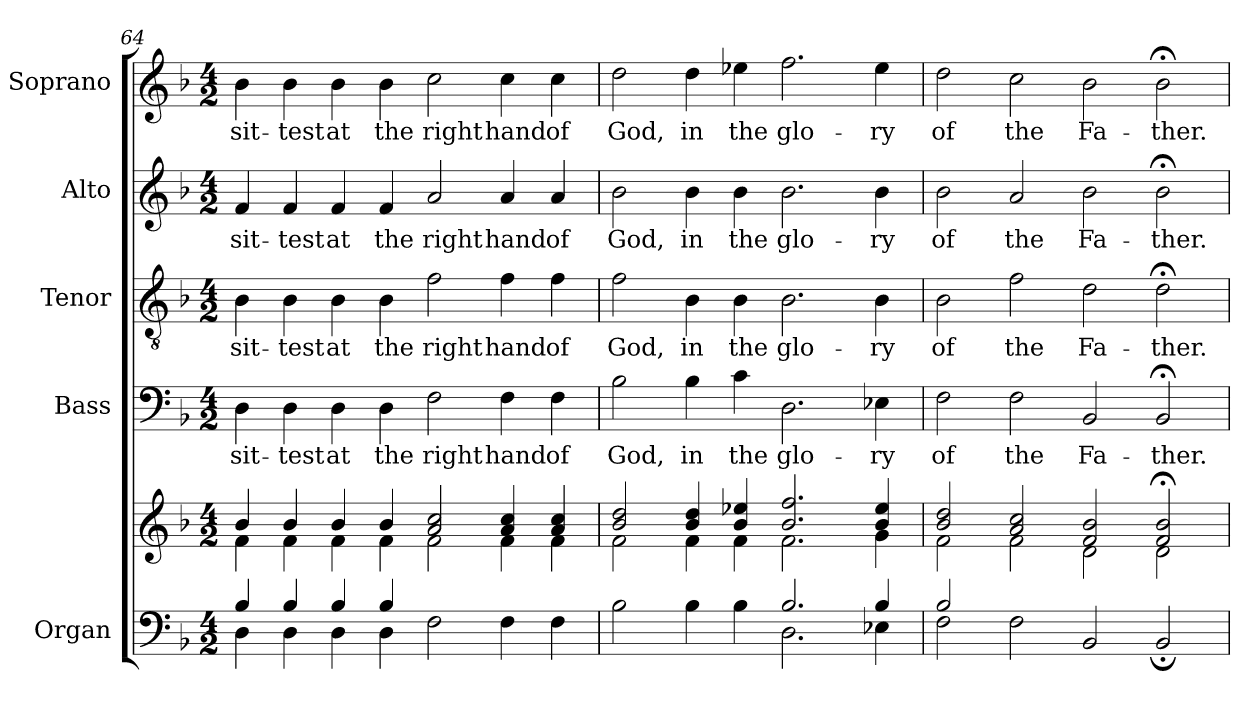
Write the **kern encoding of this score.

**kern	**kern	**kern	**text	**kern	**text	**kern	**text	**kern	**text
*part5	*part5	*part4	*part4	*part3	*part3	*part2	*part2	*part1	*part1
*staff6	*staff5	*staff4	*staff4	*staff3	*staff3	*staff2	*staff2	*staff1	*staff1
*I"Organ	*	*I"Bass	*	*I"Tenor	*	*I"Alto	*	*I"Soprano	*
*I'Org.	*	*I'B.	*	*I'T.	*	*I'A.	*	*I'S.	*
*clefF4	*clefG2	*clefF4	*	*clefGv2	*	*clefG2	*	*clefG2	*
*	*	*	*	*ITrd7c12	*	*	*	*	*
*k[b-]	*k[b-]	*k[b-]	*	*k[b-]	*	*k[b-]	*	*k[b-]	*
*F:	*F:	*F:	*	*F:	*	*F:	*	*F:	*
*M4/2	*M4/2	*M4/2	*	*M4/2	*	*M4/2	*	*M4/2	*
=64	=64	=64	=64	=64	=64	=64	=64	=64	=64
*^	*^	*	*	*	*	*	*	*	*
!	!	!	!	!	!LO:LY:b:color=#000000	!	!	!	!	!	!
!	!	!	!	!	!	!	!LO:LY:b:color=#000000	!	!	!	!
!	!	!	!	!	!	!	!	!	!LO:LY:b:color=#000000	!	!
!	!	!	!	!	!	!	!	!	!	!	!LO:LY:b:color=#000000
4B-i/	4Di\	4b-i/	4fi\	4Di\	sit-	4BB-i\	sit-	4fi/	sit-	4b-i\	sit-
!	!	!	!	!	!LO:LY:b:color=#000000	!	!	!	!	!	!
!	!	!	!	!	!	!	!LO:LY:b:color=#000000	!	!	!	!
!	!	!	!	!	!	!	!	!	!LO:LY:b:color=#000000	!	!
!	!	!	!	!	!	!	!	!	!	!	!LO:LY:b:color=#000000
4B-i/	4Di\	4b-i/	4fi\	4Di\	-test	4BB-i\	-test	4fi/	-test	4b-i\	-test
!	!	!	!	!	!LO:LY:b:color=#000000	!	!	!	!	!	!
!	!	!	!	!	!	!	!LO:LY:b:color=#000000	!	!	!	!
!	!	!	!	!	!	!	!	!	!LO:LY:b:color=#000000	!	!
!	!	!	!	!	!	!	!	!	!	!	!LO:LY:b:color=#000000
4B-i/	4Di\	4b-i/	4fi\	4Di\	at	4BB-i\	at	4fi/	at	4b-i\	at
!	!	!	!	!	!LO:LY:b:color=#000000	!	!	!	!	!	!
!	!	!	!	!	!	!	!LO:LY:b:color=#000000	!	!	!	!
!	!	!	!	!	!	!	!	!	!LO:LY:b:color=#000000	!	!
!	!	!	!	!	!	!	!	!	!	!	!LO:LY:b:color=#000000
4B-i/	4Di\	4b-i/	4fi\	4Di\	the	4BB-i\	the	4fi/	the	4b-i\	the
!	!	!	!	!	!LO:LY:b:color=#000000	!	!	!	!	!	!
!	!	!	!	!	!	!	!LO:LY:b:color=#000000	!	!	!	!
!	!	!	!	!	!	!	!	!	!LO:LY:b:color=#000000	!	!
!	!	!	!	!	!	!	!	!	!	!	!LO:LY:b:color=#000000
1ryy	2Fi\	2ai/ 2cci	2fi\	2Fi\	right	2Fi\	right	2ai/	right	2cci\	right
!	!	!	!	!	!LO:LY:b:color=#000000	!	!	!	!	!	!
!	!	!	!	!	!	!	!LO:LY:b:color=#000000	!	!	!	!
!	!	!	!	!	!	!	!	!	!LO:LY:b:color=#000000	!	!
!	!	!	!	!	!	!	!	!	!	!	!LO:LY:b:color=#000000
.	4Fi\	4ai/ 4cci	4fi\	4Fi\	hand	4Fi\	hand	4ai/	hand	4cci\	hand
!	!	!	!	!	!LO:LY:b:color=#000000	!	!	!	!	!	!
!	!	!	!	!	!	!	!LO:LY:b:color=#000000	!	!	!	!
!	!	!	!	!	!	!	!	!	!LO:LY:b:color=#000000	!	!
!	!	!	!	!	!	!	!	!	!	!	!LO:LY:b:color=#000000
.	4Fi\	4ai/ 4cci	4fi\	4Fi\	of	4Fi\	of	4ai/	of	4cci\	of
=65	=65	=65	=65	=65	=65	=65	=65	=65	=65	=65	=65
!	!	!	!	!	!LO:LY:b:color=#000000	!	!	!	!	!	!
!	!	!	!	!	!	!	!LO:LY:b:color=#000000	!	!	!	!
!	!	!	!	!	!	!	!	!	!LO:LY:b:color=#000000	!	!
!	!	!	!	!	!	!	!	!	!	!	!LO:LY:b:color=#000000
1ryy	2B-i\	2b-i/ 2ddi	2fi\	2B-i\	God,	2Fi\	God,	2b-i\	God,	2ddi\	God,
!	!	!	!	!	!LO:LY:b:color=#000000	!	!	!	!	!	!
!	!	!	!	!	!	!	!LO:LY:b:color=#000000	!	!	!	!
!	!	!	!	!	!	!	!	!	!LO:LY:b:color=#000000	!	!
!	!	!	!	!	!	!	!	!	!	!	!LO:LY:b:color=#000000
.	4B-i\	4b-i/ 4ddi	4fi\	4B-i\	in	4BB-i\	in	4b-i\	in	4ddi\	in
!	!	!	!	!	!LO:LY:b:color=#000000	!	!	!	!	!	!
!	!	!	!	!	!	!	!LO:LY:b:color=#000000	!	!	!	!
!	!	!	!	!	!	!	!	!	!LO:LY:b:color=#000000	!	!
!	!	!	!	!	!	!	!	!	!	!	!LO:LY:b:color=#000000
.	4B-i\	4b-i/ 4ee-Xi	4fi\	4ci\	the	4BB-i\	the	4b-i\	the	4ee-Xi\	the
!	!	!	!	!	!LO:LY:b:color=#000000	!	!	!	!	!	!
!	!	!	!	!	!	!	!LO:LY:b:color=#000000	!	!	!	!
!	!	!	!	!	!	!	!	!	!LO:LY:b:color=#000000	!	!
!	!	!	!	!	!	!	!	!	!	!	!LO:LY:b:color=#000000
2.B-i/	2.Di\	2.b-i/ 2.ffi	2.fi\	2.Di\	glo-	2.BB-i\	glo-	2.b-i\	glo-	2.ffi\	glo-
!	!	!	!	!	!LO:LY:b:color=#000000	!	!	!	!	!	!
!	!	!	!	!	!	!	!LO:LY:b:color=#000000	!	!	!	!
!	!	!	!	!	!	!	!	!	!LO:LY:b:color=#000000	!	!
!	!	!	!	!	!	!	!	!	!	!	!LO:LY:b:color=#000000
4B-i/	4E-Xi\	4b-i/ 4ee-i	4gi\	4E-Xi\	-ry	4BB-i\	-ry	4b-i\	-ry	4ee-i\	-ry
=66	=66	=66	=66	=66	=66	=66	=66	=66	=66	=66	=66
!	!	!	!	!	!LO:LY:b:color=#000000	!	!	!	!	!	!
!	!	!	!	!	!	!	!LO:LY:b:color=#000000	!	!	!	!
!	!	!	!	!	!	!	!	!	!LO:LY:b:color=#000000	!	!
!	!	!	!	!	!	!	!	!	!	!	!LO:LY:b:color=#000000
2B-i/	2Fi\	2b-i/ 2ddi	2fi\	2Fi\	of	2BB-i\	of	2b-i\	of	2ddi\	of
!	!	!	!	!	!LO:LY:b:color=#000000	!	!	!	!	!	!
!	!	!	!	!	!	!	!LO:LY:b:color=#000000	!	!	!	!
!	!	!	!	!	!	!	!	!	!LO:LY:b:color=#000000	!	!
!	!	!	!	!	!	!	!	!	!	!	!LO:LY:b:color=#000000
1.ryy	2Fi\	2ai/ 2cci	2fi\	2Fi\	the	2Fi\	the	2ai/	the	2cci\	the
!	!	!	!	!	!LO:LY:b:color=#000000	!	!	!	!	!	!
!	!	!	!	!	!	!	!LO:LY:b:color=#000000	!	!	!	!
!	!	!	!	!	!	!	!	!	!LO:LY:b:color=#000000	!	!
!	!	!	!	!	!	!	!	!	!	!	!LO:LY:b:color=#000000
.	2BB-i/	2fi/ 2b-i	2di\	2BB-i/	Fa-	2Di\	Fa-	2b-i\	Fa-	2b-i\	Fa-
!	!	!	!	!	!LO:LY:b:color=#000000	!	!	!	!	!	!
!	!	!	!	!	!	!	!LO:LY:b:color=#000000	!	!	!	!
!	!	!	!	!	!	!	!	!	!LO:LY:b:color=#000000	!	!
!	!	!	!	!	!	!	!	!	!	!	!LO:LY:b:color=#000000
.	2BB-;i/	2fi/; 2b-i;	2di\	2BB-;i/	-ther.	2D;i\	-ther.	2b-;i\	-ther.	2b-;i\	-ther.
*v	*v	*	*	*	*	*	*	*	*	*	*
*	*v	*v	*	*	*	*	*	*	*	*
=	=	=	=	=	=	=	=	=	=
*-	*-	*-	*-	*-	*-	*-	*-	*-	*-
